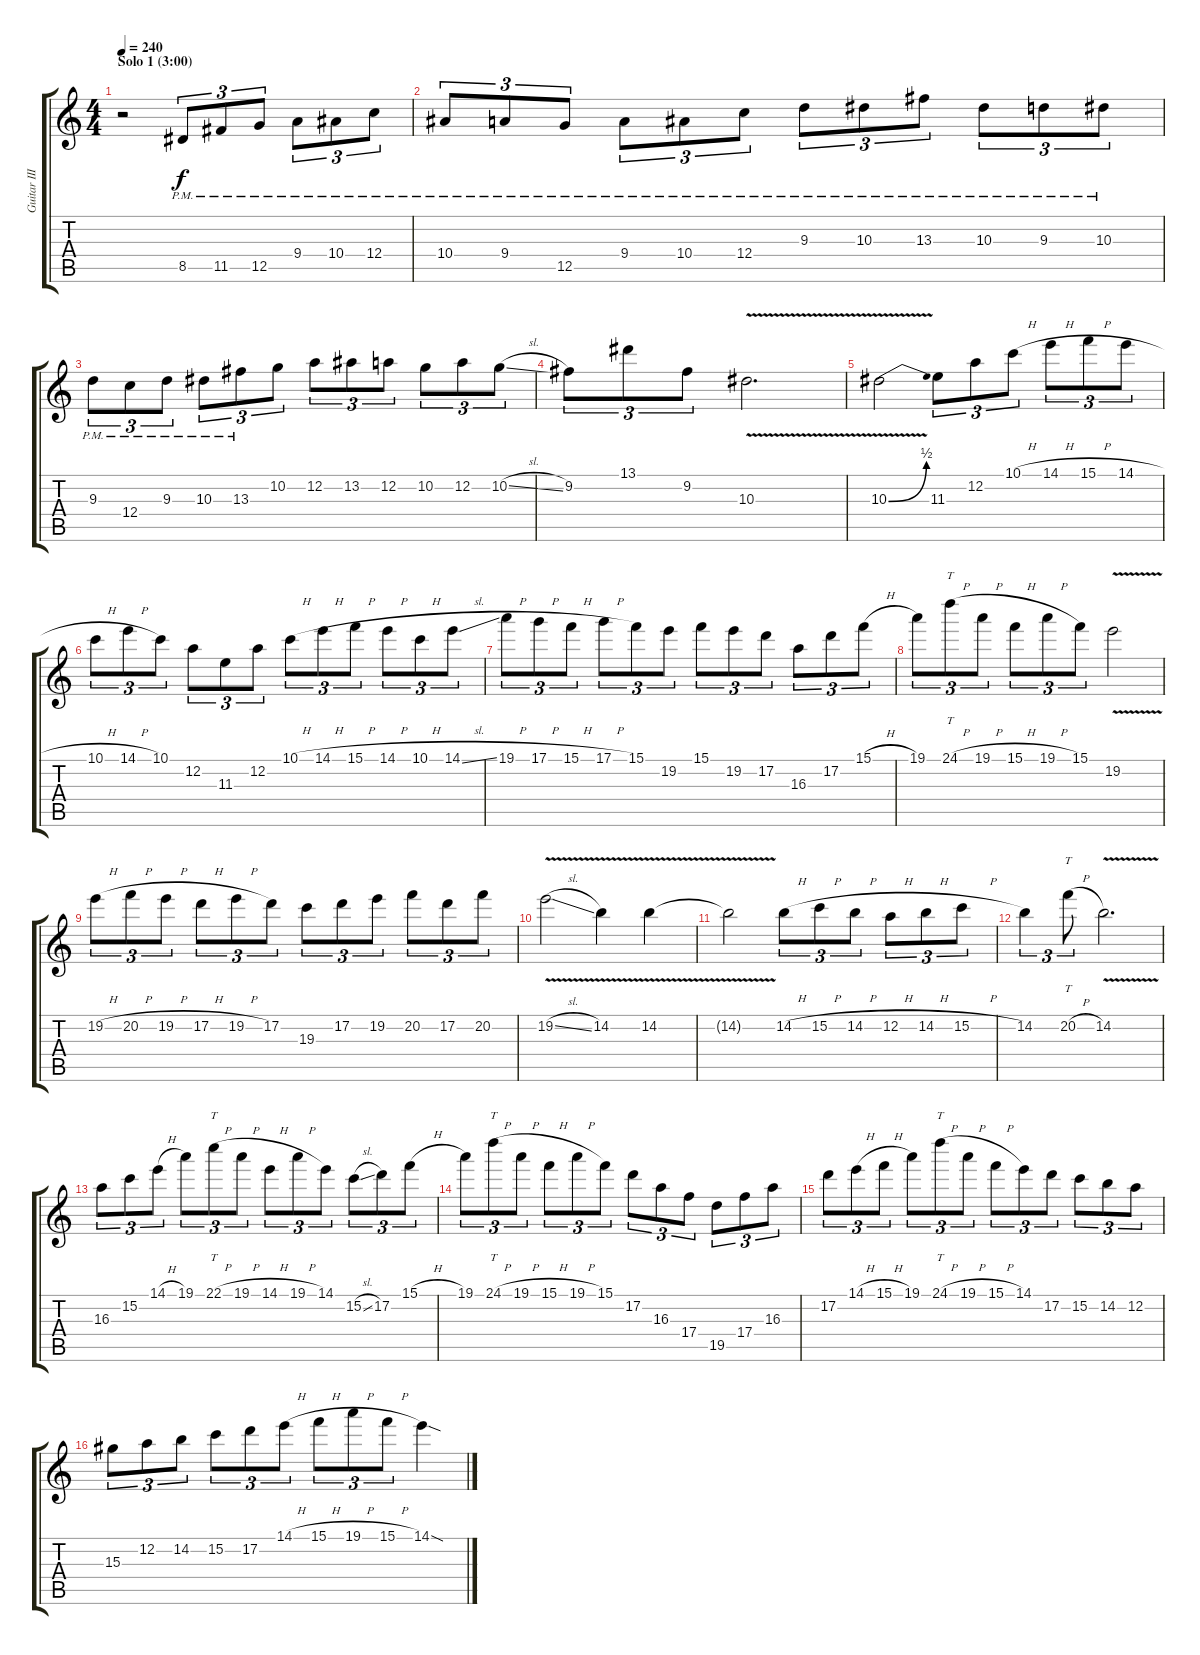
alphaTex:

\track ("Guitar III (solo)" "Guitar III") {instrument overdrivenguitar}
\staff {score tabs}
\tuning (D4 A3 F3 C3 G2 D2) {hide}
\ts (4 4)
\section ("" "Solo 1 (3:00)")
\tempo 240
\clef g2
\ks c
r.2{dy f} 8.5{pm}.8{tu (3 2)} 11.5{pm}.8{tu (3 2)} 12.5{pm}.8{tu (3 2)} 9.4{pm}.8{tu (3 2)} 10.4{pm}.8{tu (3 2)} 12.4{pm}.8{tu (3 2)} |
10.4{pm}.8{tu (3 2)} 9.4{pm}.8{tu (3 2)} 12.5{pm}.8{tu (3 2)} 9.4{pm}.8{tu (3 2)} 10.4{pm}.8{tu (3 2)} 12.4{pm}.8{tu (3 2)} 9.3{pm}.8{tu (3 2)} 10.3{pm}.8{tu (3 2)} 13.3{pm}.8{tu (3 2)} 10.3{pm}.8{tu (3 2)} 9.3{pm}.8{tu (3 2)} 10.3{pm}.8{tu (3 2)} |
9.3{pm}.8{tu (3 2)} 12.4{pm}.8{tu (3 2)} 9.3{pm}.8{tu (3 2)} 10.3{pm}.8{tu (3 2)} 13.3{pm}.8{tu (3 2)} 10.2.8{tu (3 2)} 12.2.8{tu (3 2)} 13.2.8{tu (3 2)} 12.2.8{tu (3 2)} 10.2.8{tu (3 2)} 12.2.8{tu (3 2)} 10.2{sl}.8{tu (3 2)} |
9.2.8{tu (3 2)} 13.1.8{tu (3 2)} 9.2.8{tu (3 2)} 10.3{v}.2{d} |
10.3{be (bend 0 0 60 2) v}.2 11.3.8{tu (3 2)} 12.2.8{tu (3 2)} 10.1{h}.8{tu (3 2)} 14.1{h}.8{tu (3 2)} 15.1{h}.8{tu (3 2)} 14.1{h}.8{tu (3 2)} |
10.1{h}.8{tu (3 2)} 14.1{h}.8{tu (3 2)} 10.1.8{tu (3 2)} 12.2.8{tu (3 2)} 11.3.8{tu (3 2)} 12.2.8{tu (3 2)} 10.1{h}.8{tu (3 2)} 14.1{h}.8{tu (3 2)} 15.1{h}.8{tu (3 2)} 14.1{h}.8{tu (3 2)} 10.1{h}.8{tu (3 2)} 14.1{sl}.8{tu (3 2)} |
19.1{h}.8{tu (3 2)} 17.1{h}.8{tu (3 2)} 15.1{h}.8{tu (3 2)} 17.1{h}.8{tu (3 2)} 15.1.8{tu (3 2)} 19.2.8{tu (3 2)} 15.1.8{tu (3 2)} 19.2.8{tu (3 2)} 17.2.8{tu (3 2)} 16.3.8{tu (3 2)} 17.2.8{tu (3 2)} 15.1{h}.8{tu (3 2)} |
19.1.8{tu (3 2)} 24.1{h}.8{tt tu (3 2)} 19.1{h}.8{tu (3 2)} 15.1{h}.8{tu (3 2)} 19.1{h}.8{tu (3 2)} 15.1.8{tu (3 2)} 19.2{v}.2 |
19.2{h}.8{tu (3 2)} 20.2{h}.8{tu (3 2)} 19.2{h}.8{tu (3 2)} 17.2{h}.8{tu (3 2)} 19.2{h}.8{tu (3 2)} 17.2.8{tu (3 2)} 19.3.8{tu (3 2)} 17.2.8{tu (3 2)} 19.2.8{tu (3 2)} 20.2.8{tu (3 2)} 17.2.8{tu (3 2)} 20.2.8{tu (3 2)} |
19.2{v sl}.2 14.2{v}.4 14.2{v}.4 |
14.2{t}.2 14.2{h}.8{tu (3 2)} 15.2{h}.8{tu (3 2)} 14.2{h}.8{tu (3 2)} 12.2{h}.8{tu (3 2)} 14.2{h}.8{tu (3 2)} 15.2{h}.8{tu (3 2)} |
14.2.4{tu (3 2)} 20.2{h}.8{tt tu (3 2)} 14.2{v}.2{d} |
16.3.8{tu (3 2)} 15.2.8{tu (3 2)} 14.1{h}.8{tu (3 2)} 19.1.8{tu (3 2)} 22.1{h}.8{tt tu (3 2)} 19.1{h}.8{tu (3 2)} 14.1{h}.8{tu (3 2)} 19.1{h}.8{tu (3 2)} 14.1.8{tu (3 2)} 15.2{sl}.8{tu (3 2)} 17.2.8{tu (3 2)} 15.1{h}.8{tu (3 2)} |
19.1.8{tu (3 2)} 24.1{h}.8{tt tu (3 2)} 19.1{h}.8{tu (3 2)} 15.1{h}.8{tu (3 2)} 19.1{h}.8{tu (3 2)} 15.1.8{tu (3 2)} 17.2.8{tu (3 2)} 16.3.8{tu (3 2)} 17.4.8{tu (3 2)} 19.5.8{tu (3 2)} 17.4.8{tu (3 2)} 16.3.8{tu (3 2)} |
17.2.8{tu (3 2)} 14.1{h}.8{tu (3 2)} 15.1{h}.8{tu (3 2)} 19.1.8{tu (3 2)} 24.1{h}.8{tt tu (3 2)} 19.1{h}.8{tu (3 2)} 15.1{h}.8{tu (3 2)} 14.1.8{tu (3 2)} 17.2.8{tu (3 2)} 15.2.8{tu (3 2)} 14.2.8{tu (3 2)} 12.2.8{tu (3 2)} |
15.3.8{tu (3 2)} 12.2.8{tu (3 2)} 14.2.8{tu (3 2)} 15.2.8{tu (3 2)} 17.2.8{tu (3 2)} 14.1{h}.8{tu (3 2)} 15.1{h}.8{tu (3 2)} 19.1{h}.8{tu (3 2)} 15.1{h}.8{tu (3 2)} 14.1{sod}.4
